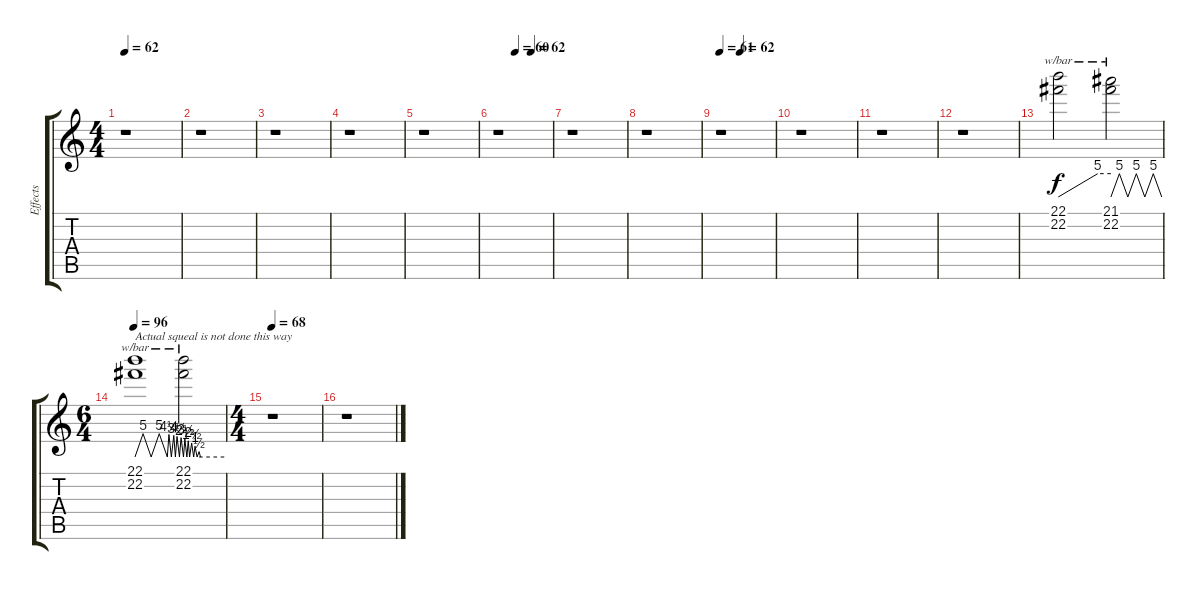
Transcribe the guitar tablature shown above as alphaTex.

\track ("Effects" "Effects") {instrument overdrivenguitar}
\staff {score tabs}
\tuning (Db4 Ab3 E3 B2 Gb2 Db2) {hide}
\ts (4 4)
\tempo 62
\clef g2
\ks c
r.1{dy f} |
r.1 |
r.1 |
r.1 |
r.1 |
\tempo (60 0.3333333333333333)
\tempo (62 0.625)
r.1 |
r.1 |
r.1 |
\tempo 61
\tempo (62 0.375)
r.1 |
r.1 |
r.1 |
r.1 |
(22.1 22.2).2{tbe (custom default 0 0 45 20 60 20)} (21.1 22.2).2{tbe (custom default 0 0 10 20 20 0 30 20 40 0 50 20 60 0)} |
\ts (6 4)
\tempo 96
(22.1 22.2).1{tbe (custom default 0 0 10 20 20 0 30 20 40 0 42 18 45 0 48 16 50 0 52 14 55 0 57 12 60 0) txt "Actual squeal is not done this way"} (22.1 22.2).2{tbe (custom default 0 0 2 10 5 0 7 8 9 0 12 6 15 0 17 4 20 0 23 2 25 0 60 0)} |
\ts (4 4)
\tempo 68
r.1 |
r.1
